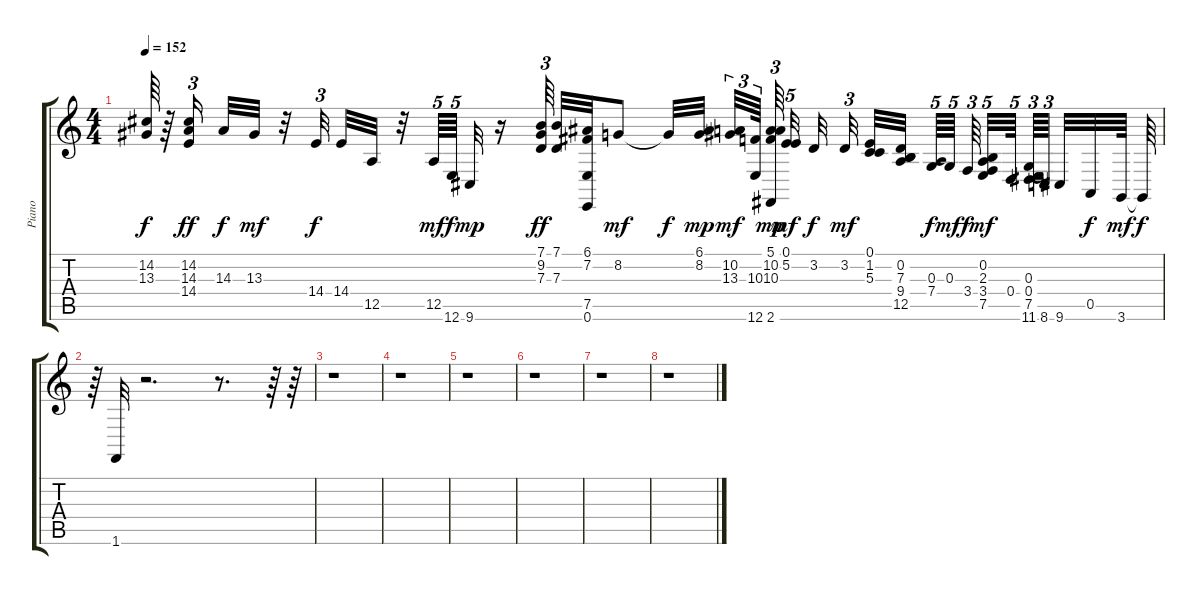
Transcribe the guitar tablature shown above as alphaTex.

\track ("Piano" "Piano") {instrument acousticgrandpiano}
\staff {score tabs}
\tuning (E4 B3 G3 D3 A2 E2) {hide}
\ts (4 4)
\tempo 152
\clef g2
\ks c
(14.2{t} 13.3{t}).64{dy f} r.64 (14.2 14.3 14.4).16{tu (3 2) dy ff beam splitsecondary} 14.3.32{dy f} 13.3.32{dy mf} r.32 14.4.32{tu (3 2) dy f beam splitsecondary} 14.4.32 12.5.32 r.32 12.5.64{tu (5 4) dy mf} 12.6.64{tu (5 4) dy f beam splitsecondary} 9.6.32{dy mp} r.16 (7.1 9.2 7.3).64{tu (3 2) dy ff beam splitsecondary} (7.1 7.3).32 (6.1 7.2 7.5 0.6).32 8.2.8{dy mf} 8.2{t}.32{dy f} (6.1 8.2).32{dy mp beam splitsecondary} (10.2 13.3).32{tu (3 2) dy mf} (10.3 12.6).64{tu (3 2) beam splitsecondary} (5.1 10.2 10.3 2.6).64{tu (3 2) dy mp} (0.1 5.2).32{tu (5 4) dy mf beam splitsecondary} 3.2.32{dy f} 3.2.32{tu (3 2) dy mf beam splitsecondary} (0.1 1.2 5.3).32 (0.2 7.3 9.4 12.5).32{beam splitsecondary} (0.3 7.4).64{tu (5 4) dy f} 0.3.64{tu (5 4) dy mf} 3.4.64{tu (3 2) dy f} (0.2 2.3 3.4 7.5).32{tu (5 4) dy mf} 0.4.64{tu (5 4)} (0.3 0.4 7.5 11.6).64{tu (3 2)} 8.6.64{tu (3 2) beam splitsecondary} 9.6.32 0.5.32{dy f} 3.6.64{dy mf} 3.6{t}.64{dy f} |
r.64 1.6.32 r.2{d} r.8{d} r.64 r.64 |
r.1 |
r.1 |
r.1 |
r.1 |
r.1 |
r.1
